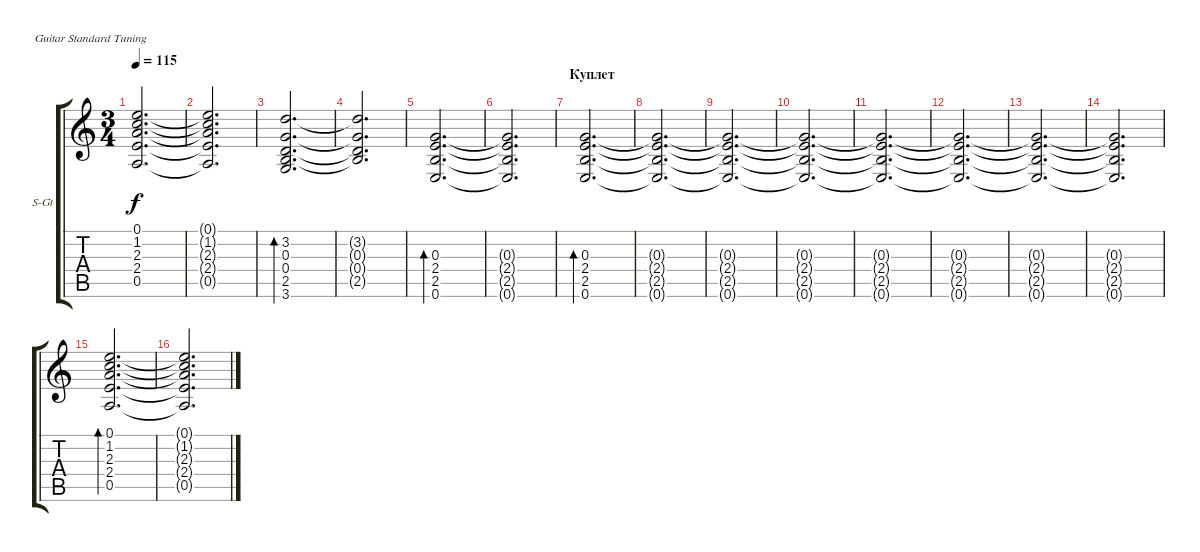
\defaultSystemsLayout 4
\bracketExtendMode groupsimilarinstruments
\firstSystemTrackNameOrientation horizontal
\otherSystemsTrackNameOrientation horizontal
\track ("В. Бутусов (Гитара)" "S-Gt") {instrument acousticguitarsteel}
\staff {score tabs}
\tuning (E4 B3 G3 D3 A2 E2)
\ts (3 4)
\tempo 115
\clef g2
\ks c
(0.5{t} 2.4{t} 2.3{t} 1.2{t} 0.1{t}).2{d dy f} |
(2.4{t} 2.3{t} 1.2{t} 0.1{t} 0.5{t}).2{d} |
(0.4 0.3 3.2 2.5 3.6).2{d bd 42} |
(0.4{t} 0.3{t} 3.2{t} 2.5{t}).2{d} |
(0.6 2.5 2.4 0.3).2{d bd 45} |
(0.3{t} 2.4{t} 2.5{t} 0.6{t}).2{d} |
\section ("" "Куплет")
(0.6 2.5 2.4 0.3).2{d bd 51} |
(0.3{t} 2.4{t} 2.5{t} 0.6{t}).2{d} |
(0.3{t} 2.4{t} 2.5{t} 0.6{t}).2{d} |
(0.3{t} 2.4{t} 2.5{t} 0.6{t}).2{d} |
(0.6{t} 2.5{t} 2.4{t} 0.3{t}).2{d} |
(0.6{t} 2.5{t} 2.4{t} 0.3{t}).2{d} |
(0.6{t} 2.5{t} 2.4{t} 0.3{t}).2{d} |
(0.6{t} 2.5{t} 2.4{t} 0.3{t}).2{d} |
(0.5 2.4 2.3 1.2 0.1).2{d bd 48} |
(0.1{t} 1.2{t} 2.3{t} 2.4{t} 0.5{t}).2{d}
